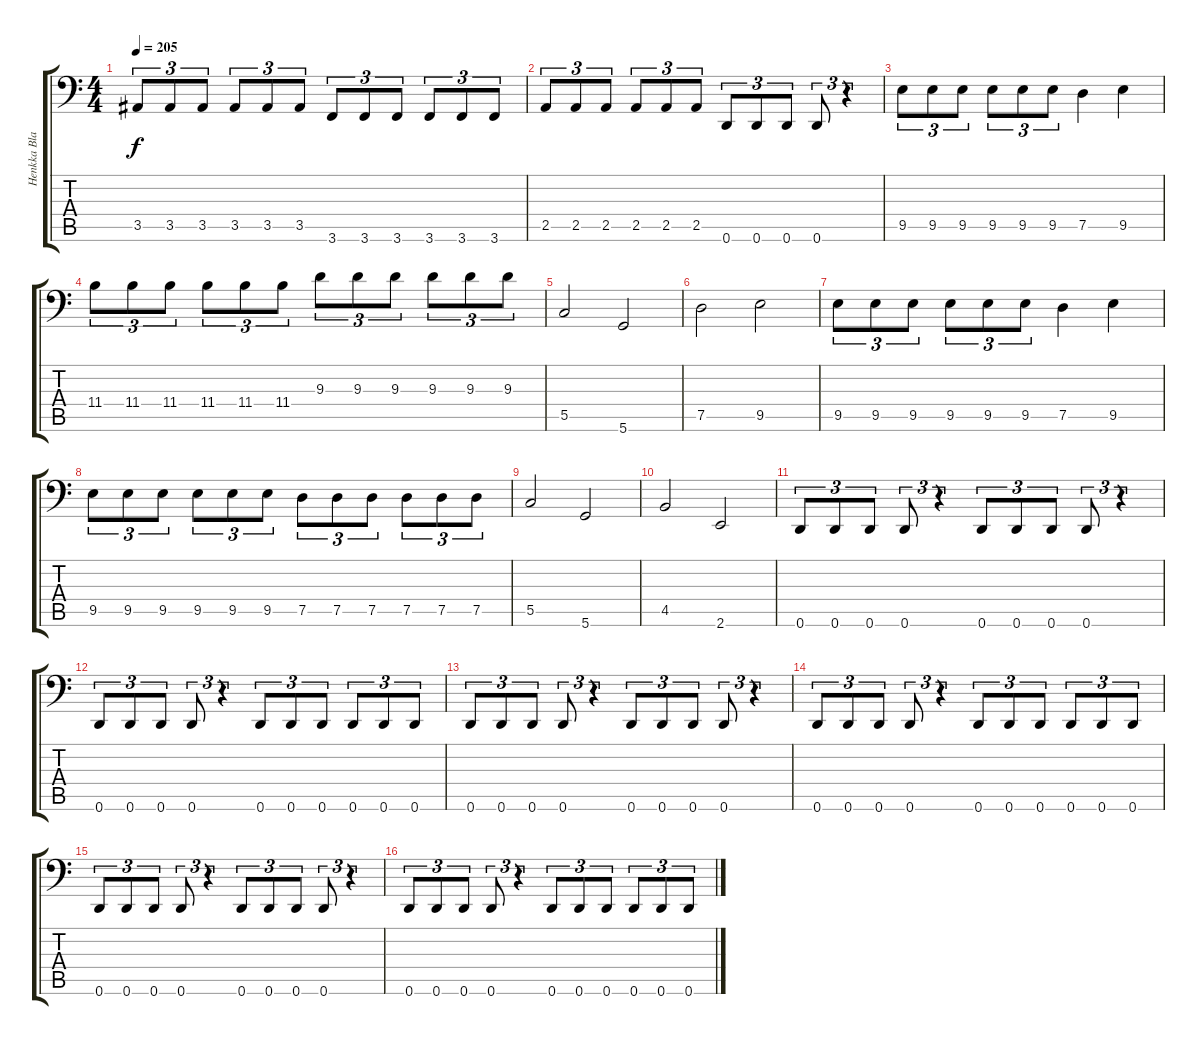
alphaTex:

\track ("Henkka Blacksmith" "Henkka Bla") {instrument electricbasspick}
\staff {score tabs}
\tuning (D3 A2 F2 C2 G1 D1) {hide}
\ts (4 4)
\tempo 205
\clef f4
\ks c
3.5.8{tu (3 2) dy f} 3.5.8{tu (3 2)} 3.5.8{tu (3 2)} 3.5.8{tu (3 2)} 3.5.8{tu (3 2)} 3.5.8{tu (3 2)} 3.6.8{tu (3 2)} 3.6.8{tu (3 2)} 3.6.8{tu (3 2)} 3.6.8{tu (3 2)} 3.6.8{tu (3 2)} 3.6.8{tu (3 2)} |
2.5.8{tu (3 2)} 2.5.8{tu (3 2)} 2.5.8{tu (3 2)} 2.5.8{tu (3 2)} 2.5.8{tu (3 2)} 2.5.8{tu (3 2)} 0.6.8{tu (3 2)} 0.6.8{tu (3 2)} 0.6.8{tu (3 2)} 0.6.8{tu (3 2)} r.4{tu (3 2)} |
9.5.8{tu (3 2)} 9.5.8{tu (3 2)} 9.5.8{tu (3 2)} 9.5.8{tu (3 2)} 9.5.8{tu (3 2)} 9.5.8{tu (3 2)} 7.5.4 9.5.4 |
11.4.8{tu (3 2)} 11.4.8{tu (3 2)} 11.4.8{tu (3 2)} 11.4.8{tu (3 2)} 11.4.8{tu (3 2)} 11.4.8{tu (3 2)} 9.3.8{tu (3 2)} 9.3.8{tu (3 2)} 9.3.8{tu (3 2)} 9.3.8{tu (3 2)} 9.3.8{tu (3 2)} 9.3.8{tu (3 2)} |
5.5.2 5.6.2 |
7.5.2 9.5.2 |
9.5.8{tu (3 2)} 9.5.8{tu (3 2)} 9.5.8{tu (3 2)} 9.5.8{tu (3 2)} 9.5.8{tu (3 2)} 9.5.8{tu (3 2)} 7.5.4 9.5.4 |
9.5.8{tu (3 2)} 9.5.8{tu (3 2)} 9.5.8{tu (3 2)} 9.5.8{tu (3 2)} 9.5.8{tu (3 2)} 9.5.8{tu (3 2)} 7.5.8{tu (3 2)} 7.5.8{tu (3 2)} 7.5.8{tu (3 2)} 7.5.8{tu (3 2)} 7.5.8{tu (3 2)} 7.5.8{tu (3 2)} |
5.5.2 5.6.2 |
4.5.2 2.6.2 |
0.6.8{tu (3 2)} 0.6.8{tu (3 2)} 0.6.8{tu (3 2)} 0.6.8{tu (3 2)} r.4{tu (3 2)} 0.6.8{tu (3 2)} 0.6.8{tu (3 2)} 0.6.8{tu (3 2)} 0.6.8{tu (3 2)} r.4{tu (3 2)} |
0.6.8{tu (3 2)} 0.6.8{tu (3 2)} 0.6.8{tu (3 2)} 0.6.8{tu (3 2)} r.4{tu (3 2)} 0.6.8{tu (3 2)} 0.6.8{tu (3 2)} 0.6.8{tu (3 2)} 0.6.8{tu (3 2)} 0.6.8{tu (3 2)} 0.6.8{tu (3 2)} |
0.6.8{tu (3 2)} 0.6.8{tu (3 2)} 0.6.8{tu (3 2)} 0.6.8{tu (3 2)} r.4{tu (3 2)} 0.6.8{tu (3 2)} 0.6.8{tu (3 2)} 0.6.8{tu (3 2)} 0.6.8{tu (3 2)} r.4{tu (3 2)} |
0.6.8{tu (3 2)} 0.6.8{tu (3 2)} 0.6.8{tu (3 2)} 0.6.8{tu (3 2)} r.4{tu (3 2)} 0.6.8{tu (3 2)} 0.6.8{tu (3 2)} 0.6.8{tu (3 2)} 0.6.8{tu (3 2)} 0.6.8{tu (3 2)} 0.6.8{tu (3 2)} |
0.6.8{tu (3 2)} 0.6.8{tu (3 2)} 0.6.8{tu (3 2)} 0.6.8{tu (3 2)} r.4{tu (3 2)} 0.6.8{tu (3 2)} 0.6.8{tu (3 2)} 0.6.8{tu (3 2)} 0.6.8{tu (3 2)} r.4{tu (3 2)} |
0.6.8{tu (3 2)} 0.6.8{tu (3 2)} 0.6.8{tu (3 2)} 0.6.8{tu (3 2)} r.4{tu (3 2)} 0.6.8{tu (3 2)} 0.6.8{tu (3 2)} 0.6.8{tu (3 2)} 0.6.8{tu (3 2)} 0.6.8{tu (3 2)} 0.6.8{tu (3 2)}
